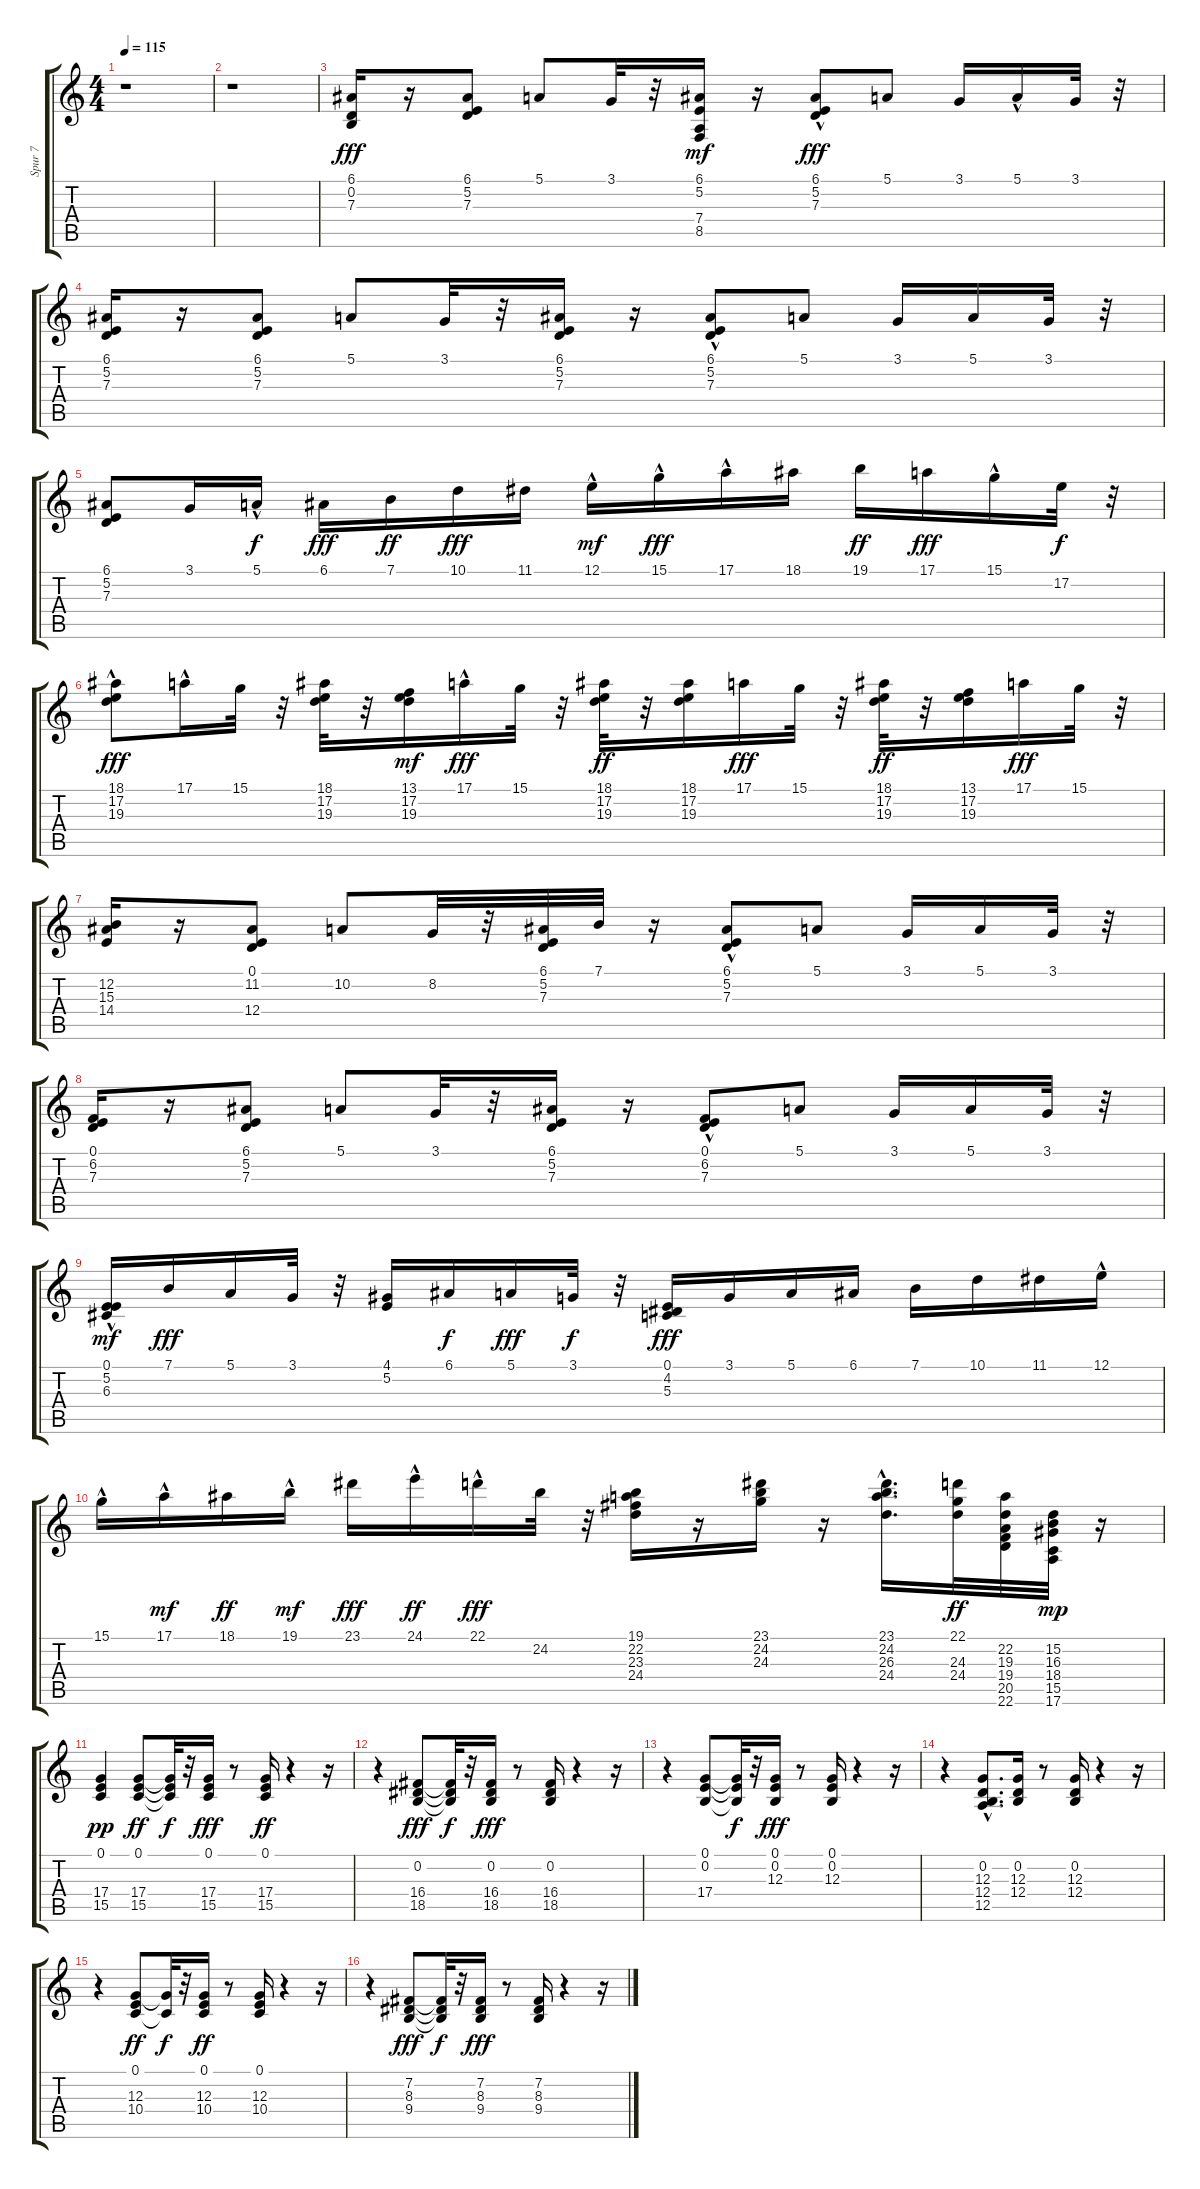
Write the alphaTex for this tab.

\track ("Spur 7" "Spur 7") {instrument drawbarorgan}
\staff {score tabs}
\tuning (E4 B3 G3 D3 A2 E2) {hide}
\ts (4 4)
\tempo 115
\clef g2
\ks c
r.1{dy fff} |
r.1 |
(6.1 0.2 7.3).16{volume 15 instrument drawbarorgan} r.16 (6.1 5.2 7.3).8 5.1.8 3.1.32 r.32 (6.1 5.2 7.4 8.5).16{dy mf} r.16 (6.1 5.2{hac} 7.3).8{dy fff} 5.1.8 3.1.16 5.1{hac}.16 3.1.32 r.32 |
(6.1 5.2 7.3).16 r.16 (6.1 5.2 7.3).8 5.1.8 3.1.32 r.32 (6.1 5.2 7.3).16 r.16 (6.1 5.2{hac} 7.3).8 5.1.8 3.1.16 5.1.16 3.1.32 r.32 |
(6.1 5.2 7.3).8 3.1.16 5.1{hac}.16{dy f} 6.1.16{dy fff} 7.1.16{dy ff} 10.1.16{dy fff} 11.1.16 12.1{hac}.16{dy mf} 15.1{hac}.16{dy fff} 17.1{hac}.16 18.1.16 19.1.16{dy ff} 17.1.16{dy fff} 15.1{hac}.16 17.2.32{dy f} r.32 |
(18.1 17.2{hac} 19.3).8{dy fff} 17.1{hac}.16 15.1.32 r.32 (18.1 17.2 19.3).32 r.32 (13.1 17.2 19.3).16{dy mf} 17.1{hac}.16{dy fff} 15.1.32 r.32 (18.1 17.2 19.3).32{dy ff} r.32 (18.1 17.2 19.3).16 17.1.16{dy fff} 15.1.32 r.32 (18.1 17.2 19.3).32{dy ff} r.32 (13.1 17.2 19.3).16 17.1.16{dy fff} 15.1.32 r.32 |
(12.2 15.3 14.4).16 r.16 (0.1 11.2 12.4).8 10.2.8 8.2.32 r.32 (6.1 5.2 7.3).32 7.1.32 r.16 (6.1 5.2{hac} 7.3).8 5.1.8 3.1.16 5.1.16 3.1.32 r.32 |
(0.1 6.2 7.3).16 r.16 (6.1 5.2 7.3).8 5.1.8 3.1.32 r.32 (6.1 5.2 7.3).16 r.16 (0.1{hac} 6.2 7.3).8 5.1.8 3.1.16 5.1.16 3.1.32 r.32 |
(0.1{hac} 5.2 6.3).16{dy mf} 7.1.16{dy fff} 5.1.16 3.1.32 r.32 (4.1 5.2).16 6.1.16{dy f} 5.1.16{dy fff} 3.1.32{dy f} r.32 (0.1 4.2 5.3).16{dy fff} 3.1.16 5.1.16 6.1.16 7.1.16 10.1.16 11.1.16 12.1{hac}.16 |
15.1{hac}.16 17.1{hac}.16{dy mf} 18.1.16{dy ff} 19.1{hac}.16{dy mf} 23.1.16{dy fff} 24.1{hac}.16{dy ff} 22.1{hac}.16{dy fff} 24.2.32 r.32 (19.1 22.2 23.3 24.4).16 r.16 (23.1 24.2 24.3).16 r.16 (23.1 24.2{hac} 26.3 24.4{hac}).16{d} (22.1 24.3 24.4).32{dy ff} (22.2 19.3 19.4 20.5 22.6).32 (15.2 16.3 18.4 15.5 17.6).32{dy mp} r.16 |
(0.1 17.4 15.5).4{dy pp volume 10 balance 8 instrument drawbarorgan} (0.1 17.4 15.5).8{dy ff} (0.1{t} 17.4{t} 15.5{t}).32{dy f} r.32 (0.1 17.4 15.5).16{dy fff} r.8 (0.1 17.4 15.5).16{dy ff} r.4 r.16 |
r.4 (0.2 16.4 18.5).8{dy fff} (0.2{t} 16.4{t} 18.5{t}).32{dy f} r.32 (0.2 16.4 18.5).16{dy fff} r.8 (0.2 16.4 18.5).16 r.4 r.16 |
r.4 (0.1 0.2 17.4).8 (0.1{t} 0.2{t} 17.4{t}).32{dy f} r.32 (0.1 0.2 12.3).16{dy fff} r.8 (0.1 0.2 12.3).16 r.4 r.16 |
r.4 (0.2{hac} 12.3{hac} 12.4 12.5).8{d} (0.2 12.3 12.4).16 r.8 (0.2 12.3 12.4).16 r.4 r.16 |
r.4 (0.1 12.3 10.4).8{dy ff} (12.3{t} 10.4{t}).32{dy f} r.32 (0.1 12.3 10.4).16{dy ff} r.8 (0.1 12.3 10.4).16 r.4 r.16 |
r.4 (7.2 8.3 9.4).8{dy fff} (7.2{t} 8.3{t} 9.4{t}).32{dy f} r.32 (7.2 8.3 9.4).16{dy fff} r.8 (7.2 8.3 9.4).16 r.4 r.16
